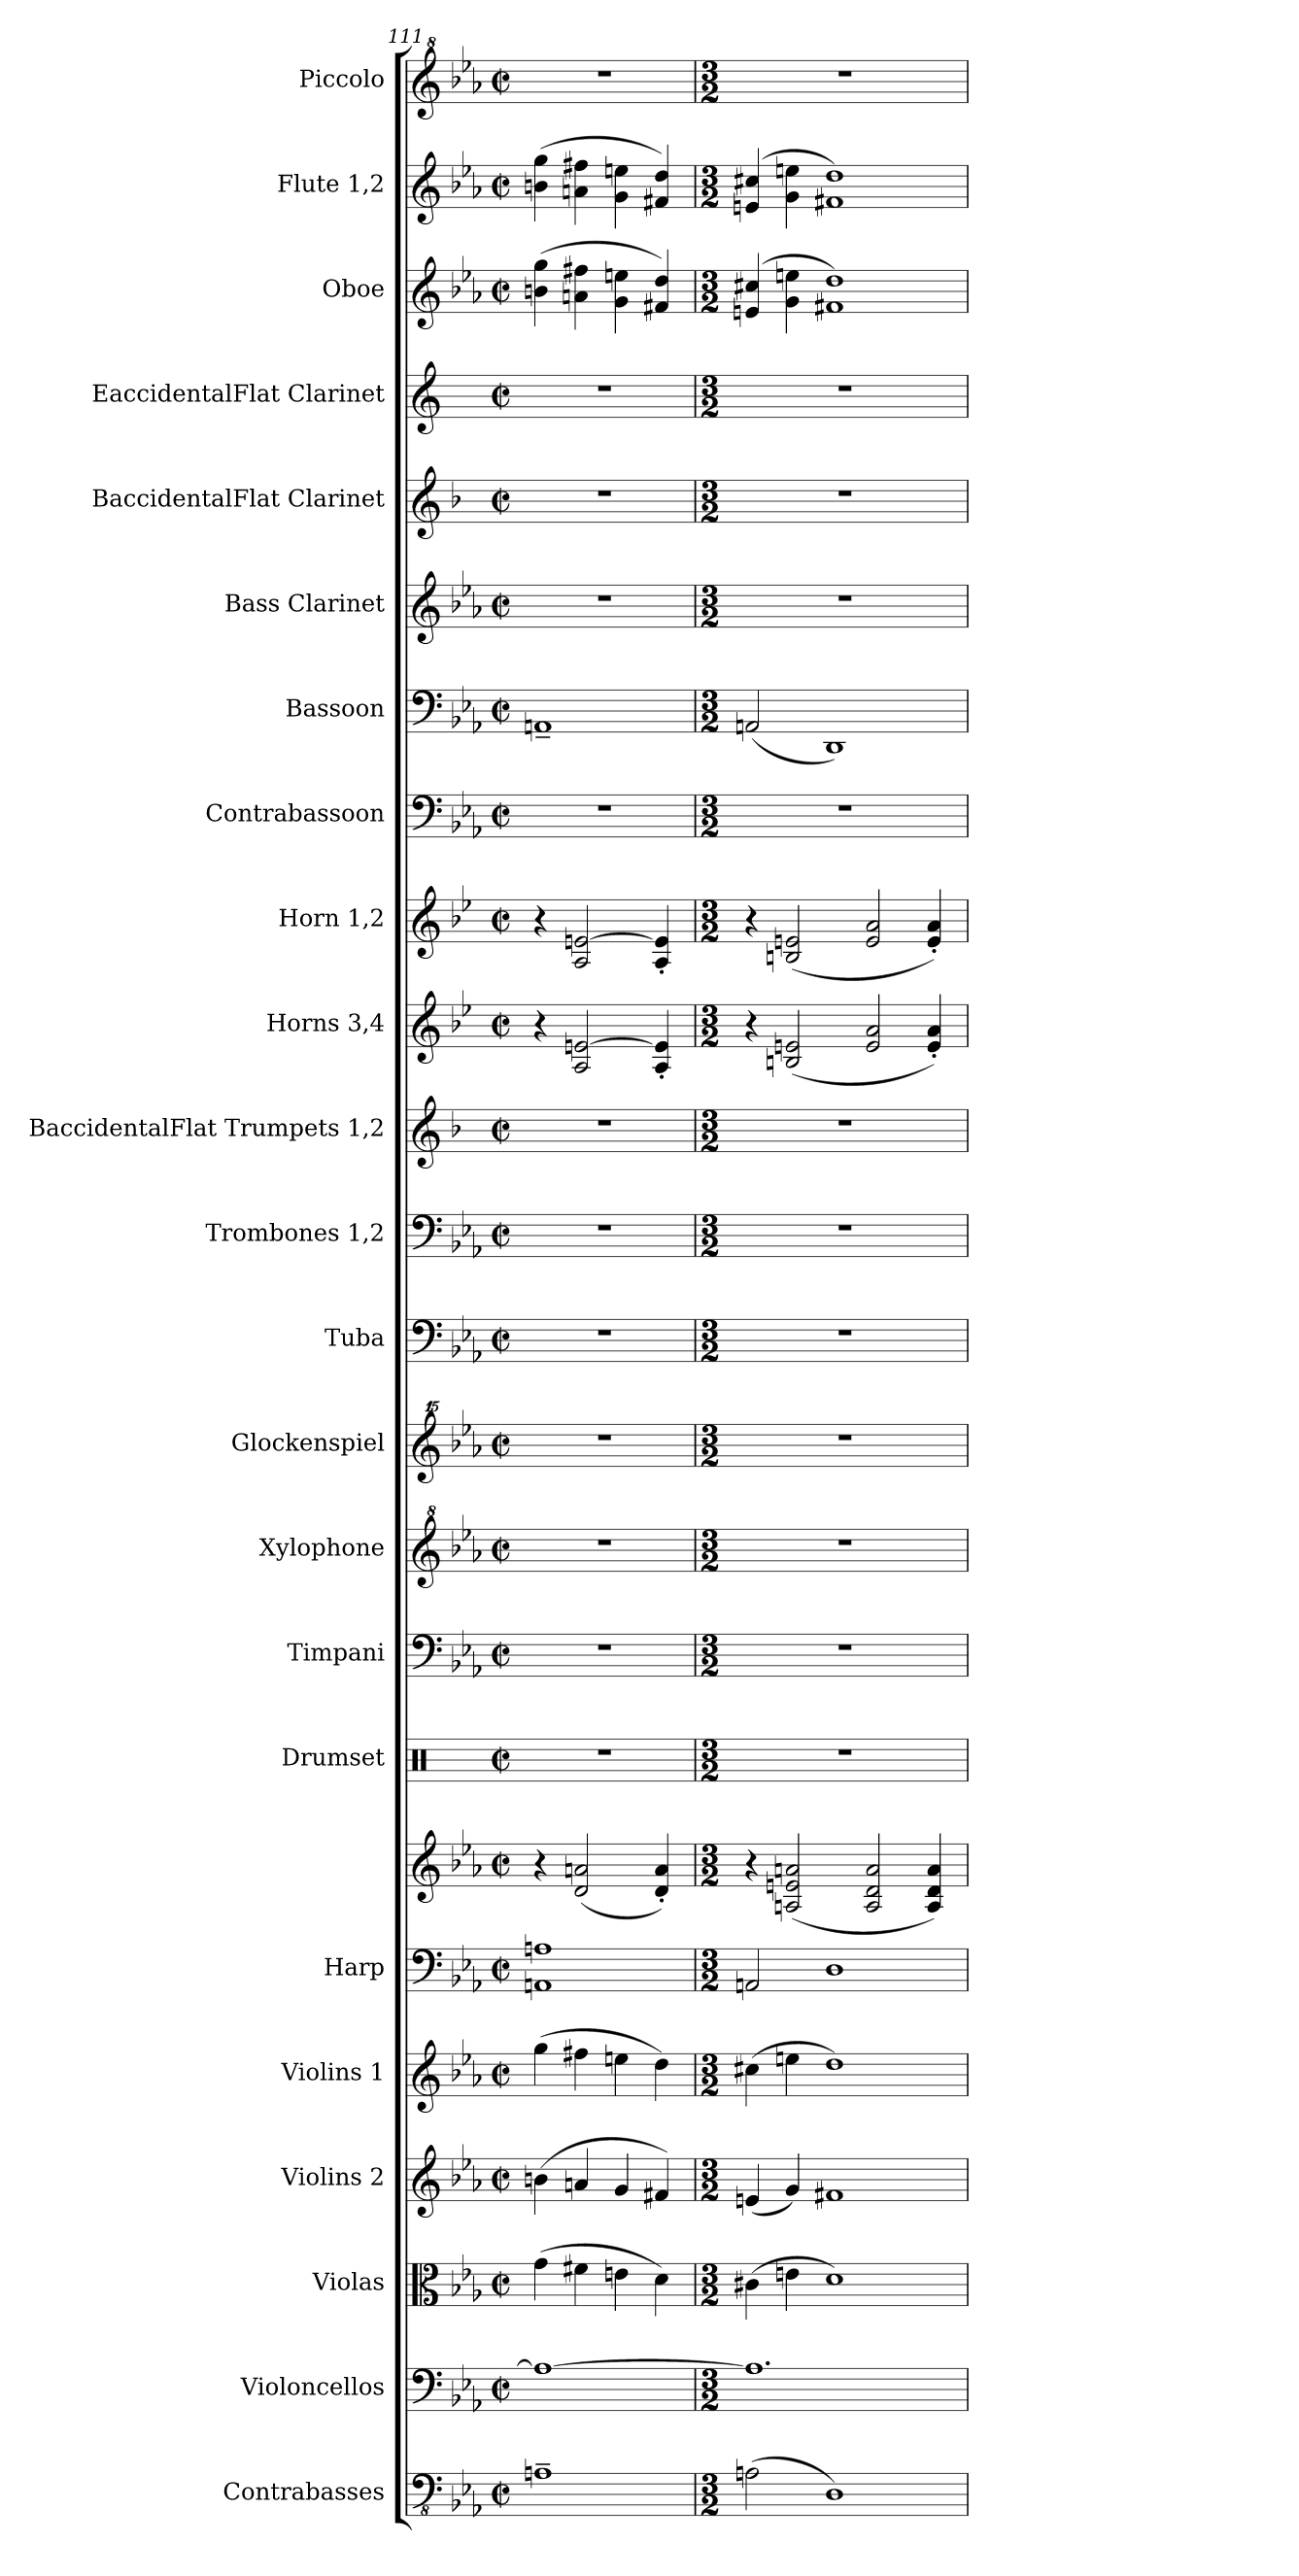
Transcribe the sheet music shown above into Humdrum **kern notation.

**kern	**kern	**kern	**kern	**kern	**kern	**kern	**kern	**kern	**kern	**kern	**kern	**kern	**kern	**kern	**kern	**kern	**kern	**kern	**kern	**kern	**kern	**kern	**kern
*part23	*part22	*part21	*part20	*part19	*part18	*part18	*part17	*part16	*part15	*part14	*part13	*part12	*part11	*part10	*part9	*part8	*part7	*part6	*part5	*part4	*part3	*part2	*part1
*staff24	*staff23	*staff22	*staff21	*staff20	*staff19	*staff18	*staff17	*staff16	*staff15	*staff14	*staff13	*staff12	*staff11	*staff10	*staff9	*staff8	*staff7	*staff6	*staff5	*staff4	*staff3	*staff2	*staff1
*I"Contrabasses	*I"Violoncellos	*I"Violas	*I"Violins 2	*I"Violins 1	*I"Harp	*	*I"Drumset	*I"Timpani	*I"Xylophone	*I"Glockenspiel	*I"Tuba	*I"Trombones 1,2	*I"BaccidentalFlat Trumpets 1,2	*I"Horns 3,4	*I"Horn 1,2	*I"Contrabassoon	*I"Bassoon	*I"Bass Clarinet	*I"BaccidentalFlat Clarinet	*I"EaccidentalFlat Clarinet	*I"Oboe	*I"Flute 1,2	*I"Piccolo
*I'Cbs.	*I'Vlcs.	*I'Vlas.	*I'Vlns. 2	*I'Vlns. 1	*I'Hrp.	*	*I'Drs.	*I'Timp.	*I'Xyl.	*I'Glk.	*I'Tu.	*I'Trbs. 1,2	*I'BaccidentalFlat Tpts. 1,2	*I'Hns. 3,4	*	*I'Cbsn.	*I'Bsn.	*I'B. Cl.	*I'BaccidentalFlat Cl.	*I'EaccidentalFlat Cl.	*I'Ob.	*I'Fl. 1, 2	*I'Picc.
*clefFv4	*clefF4	*clefC3	*clefG2	*clefG2	*clefF4	*clefG2	*clefX	*clefF4	*clefG^2	*clefG^^2	*clefF4	*clefF4	*clefG2	*clefG2	*clefG2	*clefF4	*clefF4	*clefG2	*clefG2	*clefG2	*clefG2	*clefG2	*clefG^2
*	*	*	*	*	*	*	*	*	*	*	*	*	*ITrd1c2	*ITrd4c7	*ITrd4c7	*ITrd7c12	*	*ITrd8c14	*ITrd1c2	*ITrd-2c-3	*	*	*ITrd-7c-12
*k[b-e-a-]	*k[b-e-a-]	*k[b-e-a-]	*k[b-e-a-]	*k[b-e-a-]	*k[b-e-a-]	*k[b-e-a-]	*k[]	*k[b-e-a-]	*k[b-e-a-]	*k[b-e-a-]	*k[b-e-a-]	*k[b-e-a-]	*k[b-e-a-]	*k[b-e-a-]	*k[b-e-a-]	*k[b-e-a-]	*k[b-e-a-]	*k[b-e-a-]	*k[b-e-a-]	*k[b-e-a-]	*k[b-e-a-]	*k[b-e-a-]	*k[b-e-a-]
*M4/4	*M4/4	*M4/4	*M4/4	*M4/4	*M4/4	*M4/4	*M4/4	*M4/4	*M4/4	*M4/4	*M4/4	*M4/4	*M4/4	*M4/4	*M4/4	*M4/4	*M4/4	*M4/4	*M4/4	*M4/4	*M4/4	*M4/4	*M4/4
*met(c|)	*met(c|)	*met(c|)	*met(c|)	*met(c|)	*met(c|)	*met(c|)	*met(c|)	*met(c|)	*met(c|)	*met(c|)	*met(c|)	*met(c|)	*met(c|)	*met(c|)	*met(c|)	*met(c|)	*met(c|)	*met(c|)	*met(c|)	*met(c|)	*met(c|)	*met(c|)	*met(c|)
=111	=111	=111	=111	=111	=111	=111	=111	=111	=111	=111	=111	=111	=111	=111	=111	=111	=111	=111	=111	=111	=111	=111	=111
1AAn~	1A_	(4g\	(4bn\	(4gg\	1AAn 1An	4r	1r	1r	1r	1r	1r	1r	1r	4r	4r	1r	1AAn~	1r	1r	1r	(4bn\ 4gg\	(4bn\ 4gg\	1r
.	.	4f#X\	4an/	4ff#X\	.	(2d/ 2an/	.	.	.	.	.	.	.	2D/ [2An/	2D/ [2An/	.	.	.	.	.	4an\ 4ff#X\	4an\ 4ff#X\	.
.	.	4en\	4g/	4een\	.	.	.	.	.	.	.	.	.	.	.	.	.	.	.	.	4g\ 4een\	4g\ 4een\	.
.	.	4d\)	4f#X/)	4dd\)	.	4d/' 4a/')	.	.	.	.	.	.	.	4D/' 4A/]'	4D/' 4A/]'	.	.	.	.	.	4f#X/ 4dd/)	4f#X/ 4dd/)	.
=112	=112	=112	=112	=112	=112	=112	=112	=112	=112	=112	=112	=112	=112	=112	=112	=112	=112	=112	=112	=112	=112	=112	=112
*M3/2	*M3/2	*M3/2	*M3/2	*M3/2	*M3/2	*M3/2	*M3/2	*M3/2	*M3/2	*M3/2	*M3/2	*M3/2	*M3/2	*M3/2	*M3/2	*M3/2	*M3/2	*M3/2	*M3/2	*M3/2	*M3/2	*M3/2	*M3/2
(2AAn\	1.A]	(4c#X\	(4en/	(4cc#X\	2AAn/	4r	1.r	1.r	1.r	1.r	1.r	1.r	1.r	4r	4r	1.r	(2AAn/	1.r	1.r	1.r	(4en/ 4cc#X/	(4en/ 4cc#X/	1.r
.	.	4en\	4g/)	4een\	.	(2An/ 2en/ 2an/	.	.	.	.	.	.	.	(2En/ 2An/	(2En/ 2An/	.	.	.	.	.	4g\ 4een\	4g\ 4een\	.
1DD)	.	1d)	1f#X	1dd)	1D	.	.	.	.	.	.	.	.	.	.	.	1DD)	.	.	.	1f#X 1dd)	1f#X 1dd)	.
.	.	.	.	.	.	2A/ 2d/ 2a/	.	.	.	.	.	.	.	2A/ 2d/	2A/ 2d/	.	.	.	.	.	.	.	.
.	.	.	.	.	.	4A/ 4d/ 4a/)	.	.	.	.	.	.	.	4A/' 4d/')	4A/' 4d/')	.	.	.	.	.	.	.	.
=	=	=	=	=	=	=	=	=	=	=	=	=	=	=	=	=	=	=	=	=	=	=	=
*-	*-	*-	*-	*-	*-	*-	*-	*-	*-	*-	*-	*-	*-	*-	*-	*-	*-	*-	*-	*-	*-	*-	*-
